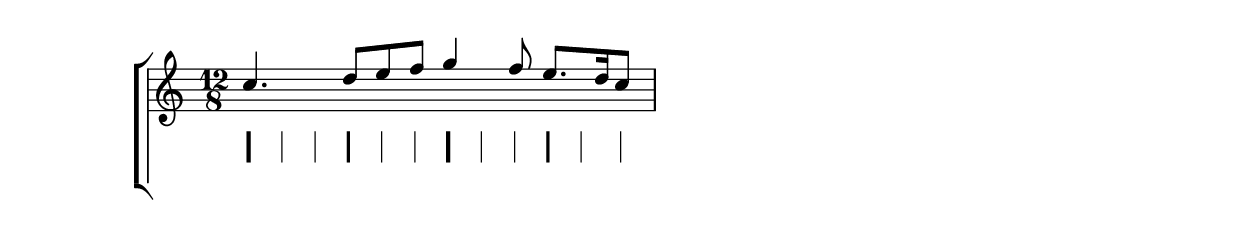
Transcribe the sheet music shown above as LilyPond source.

%% Do not edit this file; it is automatically
%% generated from LSR http://lsr.dsi.unimi.it
%% This file is in the public domain.
\version "2.13.16"

\header {
  lsrtags = "editorial-annotations"

%% Translation of GIT committish: 00ef2ac3dd16e21c9ffdffaa4d6d043a3f1a76e6
  texidoces = "
Se pueden trazar líneas verticales normales entre pentagramas para
mostrar la relación entre notas; sin embargo, en caso de música
monofónica, podemos hacer invisible el segundo pentagrama, y que
las líneas sean más cortas, como en este fragmento de código.

"
  doctitlees = "Líneas de rejilla: destacar ritmos y la relación temporal entre notas"

  texidoc = "
Regular vertical lines can be drawn between staves to show note
synchronization; however, in case of monophonic music, you may want to
make the second stave invisible, and make the lines shorter like in
this snippet.

"
  doctitle = "Grid lines: emphasizing rhythms and notes synchronization"
} % begin verbatim

\score {
  \new ChoirStaff {
    \relative c'' <<
      \new Staff {
        \time 12/8
        \stemUp
        c4. d8 e8 f g4 f8 e8. d16 c8
      }
      \new Staff {
        % hides staff and notes so that only the grid lines are visible
        \hideNotes
        \override Staff.BarLine #'transparent = ##t
        \override Staff.StaffSymbol #'line-count = #0
        \override Staff.TimeSignature #'transparent = ##t
        \override Staff.Clef #'transparent = ##t

        % dummy notes to force regular note spacing
        \once  \override Score.GridLine #'thickness = #4.0
        c8 c c
        \once  \override Score.GridLine #'thickness = #3.0
        c8 c c
        \once  \override Score.GridLine #'thickness = #4.0
        c8 c c
        \once  \override Score.GridLine #'thickness = #3.0
        c8 c c
      }
    >>
  }
  \layout {
    \context {
      \Score
      \consists "Grid_line_span_engraver"
      % center grid lines horizontally below note heads
      \override NoteColumn #'X-offset = #-0.5
    }
    \context {
      \Staff
      \consists "Grid_point_engraver"
      gridInterval = #(ly:make-moment 1 8)
      % set line length and positioning:
      % two staff spaces above center line on hidden staff
      % to four spaces below center line on visible staff
      \override GridPoint #'Y-extent = #'(2 . -4)
    }
    ragged-right = ##t
  }
}

